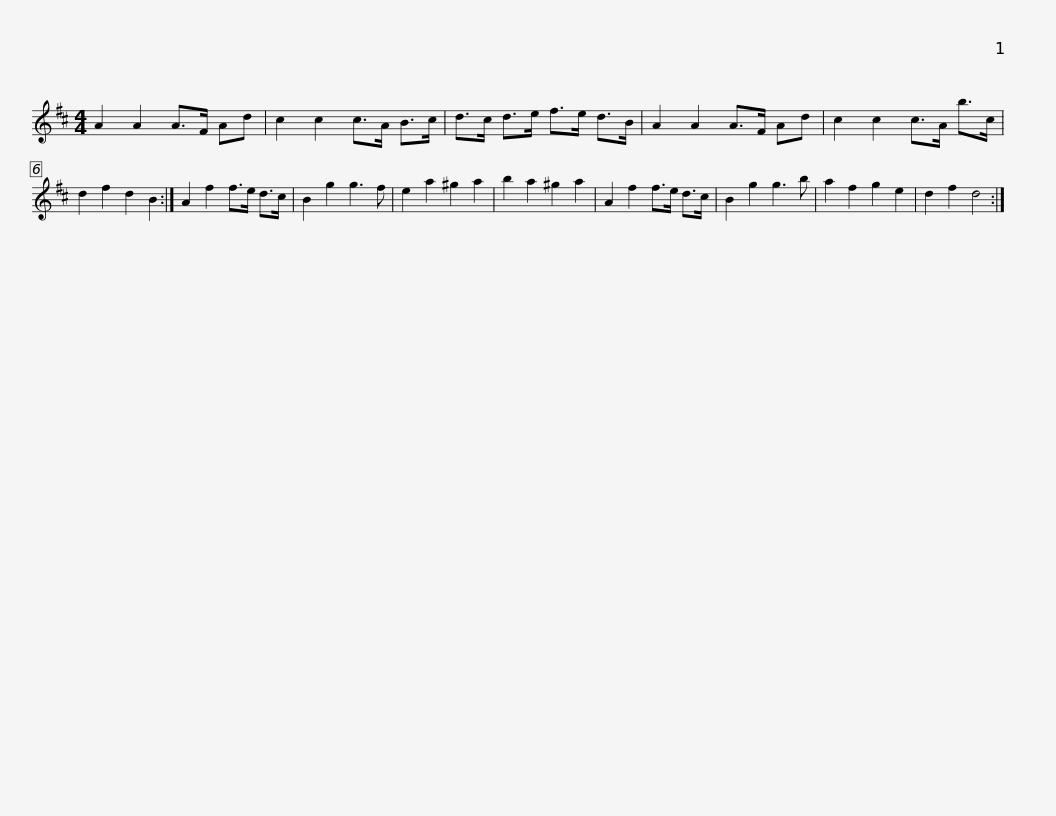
X:1
L:1/8
M:4/4
I:linebreak $
K:D
V:1 treble
V:1
 A2 A2 A>F Ad | c2 c2 c>A B>c | d>c d>e f>e d>B | A2 A2 A>F Ad | c2 c2 c>A b>c | %5
 d2 f2 d2 B2 :|$ A2 f2 f>e d>c | B2 g2 g3 f | e2 a2 ^g2 a2 | b2 a2 ^g2 a2 | %10
 A2 f2 f>e d>c | B2 g2 g3 b | a2 f2 g2 e2 | d2 f2 d4 :| %14
